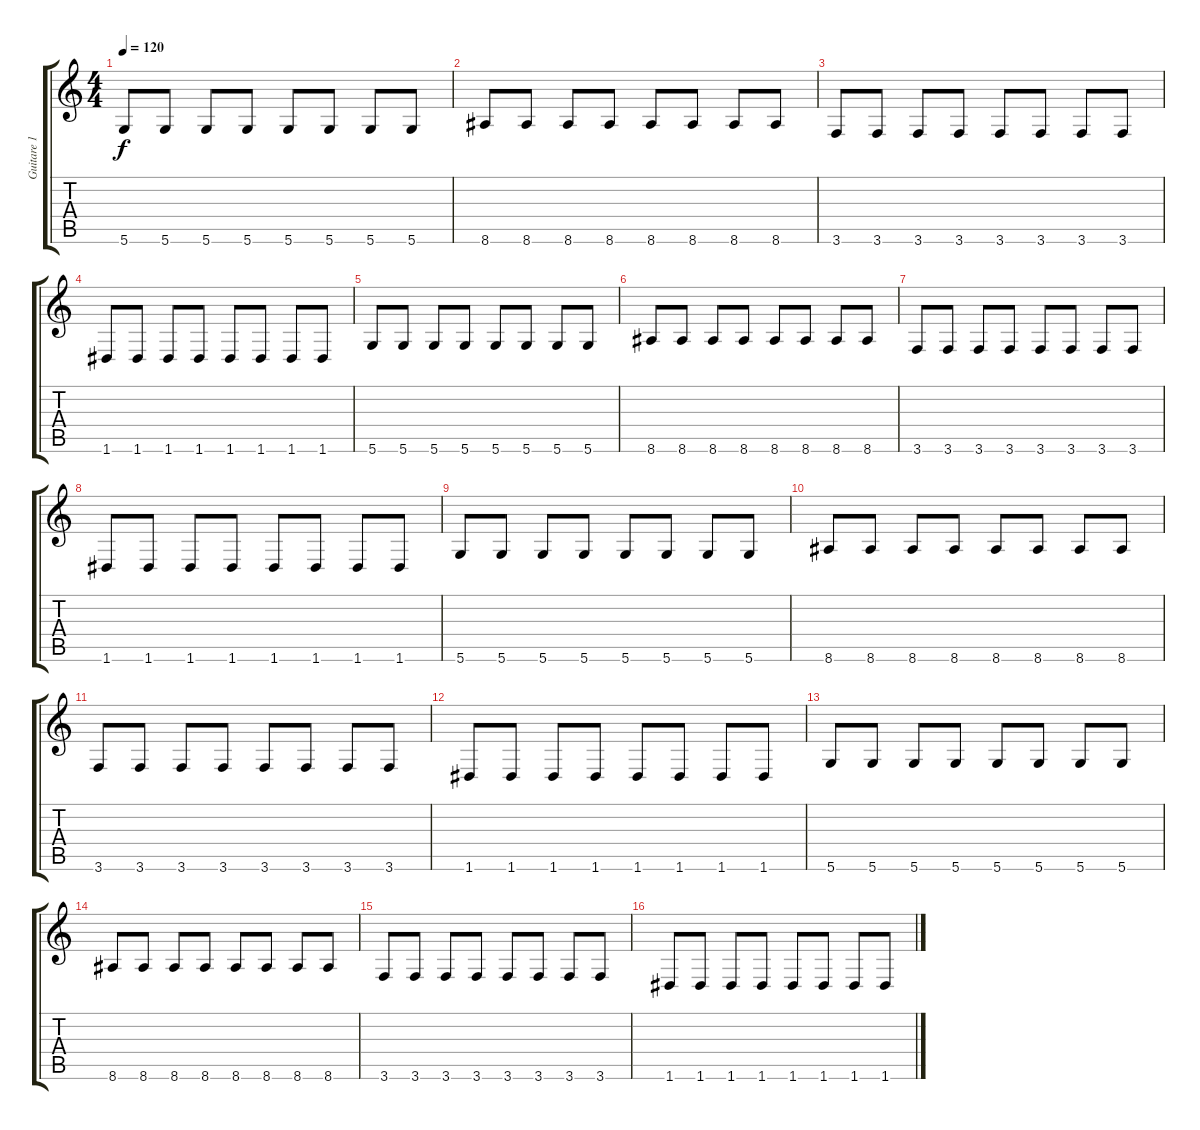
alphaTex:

\track ("Guitare 1 (clean)" "Guitare 1 ") {instrument electricguitarmuted}
\staff {score tabs}
\tuning (E4 B3 G3 D3 A2 D2) {hide}
\ts (4 4)
\tempo 120
\clef g2
\ks c
5.6.8{dy f} 5.6.8 5.6.8 5.6.8 5.6.8 5.6.8 5.6.8 5.6.8 |
8.6.8 8.6.8 8.6.8 8.6.8 8.6.8 8.6.8 8.6.8 8.6.8 |
3.6.8 3.6.8 3.6.8 3.6.8 3.6.8 3.6.8 3.6.8 3.6.8 |
1.6.8 1.6.8 1.6.8 1.6.8 1.6.8 1.6.8 1.6.8 1.6.8 |
5.6.8 5.6.8 5.6.8 5.6.8 5.6.8 5.6.8 5.6.8 5.6.8 |
8.6.8 8.6.8 8.6.8 8.6.8 8.6.8 8.6.8 8.6.8 8.6.8 |
3.6.8 3.6.8 3.6.8 3.6.8 3.6.8 3.6.8 3.6.8 3.6.8 |
1.6.8 1.6.8 1.6.8 1.6.8 1.6.8 1.6.8 1.6.8 1.6.8 |
5.6.8 5.6.8 5.6.8 5.6.8 5.6.8 5.6.8 5.6.8 5.6.8 |
8.6.8 8.6.8 8.6.8 8.6.8 8.6.8 8.6.8 8.6.8 8.6.8 |
3.6.8 3.6.8 3.6.8 3.6.8 3.6.8 3.6.8 3.6.8 3.6.8 |
1.6.8 1.6.8 1.6.8 1.6.8 1.6.8 1.6.8 1.6.8 1.6.8 |
5.6.8 5.6.8 5.6.8 5.6.8 5.6.8 5.6.8 5.6.8 5.6.8 |
8.6.8 8.6.8 8.6.8 8.6.8 8.6.8 8.6.8 8.6.8 8.6.8 |
3.6.8 3.6.8 3.6.8 3.6.8 3.6.8 3.6.8 3.6.8 3.6.8 |
1.6.8 1.6.8 1.6.8 1.6.8 1.6.8 1.6.8 1.6.8 1.6.8
